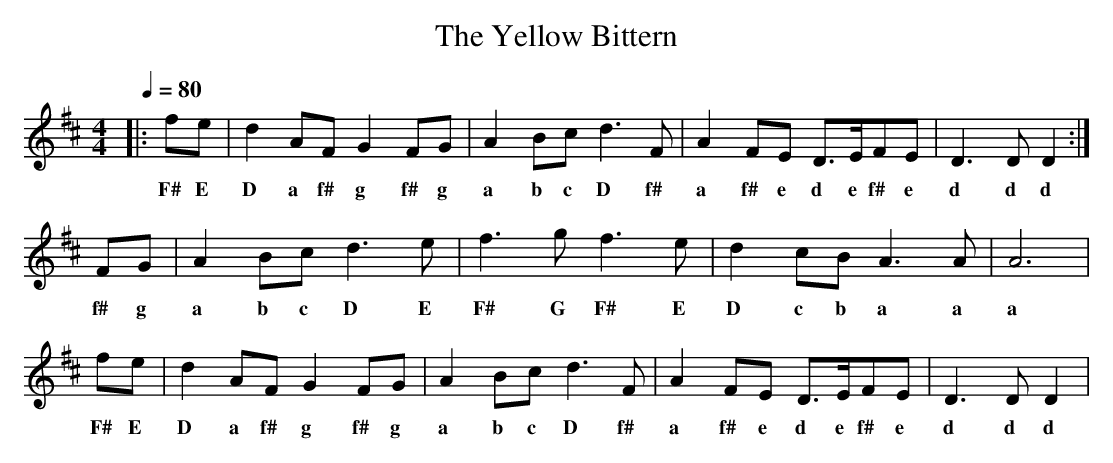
X:1
T:The Yellow Bittern
Q:1/4=80
M:4/4
L:1/8
K:D
|:fe|d2AF G2FG|A2Bc d3F|A2FE D>EFE|D3D D2:|
w:F# E D a f# g f# g a b c D f# a f# e d e f# e d d d
FG|A2Bc d3e|f3g f3e|d2cB A3A|A6|
w:f# g a b c D E F# G F# E D c b a a a
fe|d2AF G2FG|A2Bc d3F|A2FE D>EFE|D3D D2|
w:F# E D a f# g f# g a b c D f# a f# e d e f# e d d d
